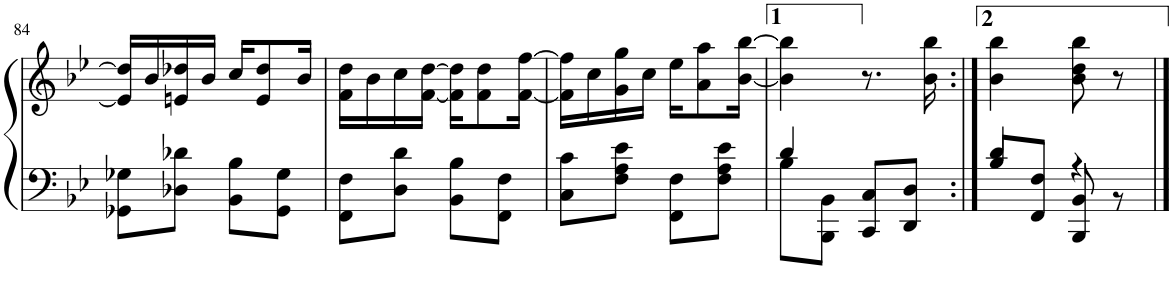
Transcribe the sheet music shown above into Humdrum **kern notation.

**kern	**kern
*part1	*part1
*staff2	*staff1
*I"Piano	*
*I'Pno	*
!!LO:PB:g=z
*clefF4	*clefG2
*k[b-e-]	*k[b-e-]
*M2/4	*M2/4
=84	=84
8GG-X\ 8G-X\L	16e/] 16dd-/]LL
.	16b-/
8D-X\ 8d-X\J	16en/ 16dd-X/
.	16b-/JJ
8BB-\ 8B-\L	16cc/KL
.	8e/ 8dd-/
8GG-\ 8G-\J	.
.	16b-/Jk
=85	=85
8FF\ 8F\L	16f\ 16dd\LL
.	16b-\
8D\ 8d\J	16cc\
.	[16f\ [16dd\JJ
8BB-\ 8B-\L	16f\] 16dd\]KL
.	8f\ 8dd\
8FF\ 8F\J	.
.	[16f\ [16ff\Jk
=86	=86
8C\ 8c\L	16f\] 16ff\]LL
.	16cc\
8F\ 8A\ 8e-\J	16g\ 16gg\
.	16cc\JJ
8FF\ 8F\L	16ee-\KL
.	8a\ 8aa\
8F\ 8A\ 8e-\J	.
.	[16b-\ [16bb-\Jk
=87	=87
*^	*
4d/	8B-\L	4b-\] 4bb-\]
.	8BBB-\ 8BB-\J	.
8CC/ 8C/L	4ryy	8.r
8DD/ 8D/J	.	.
.	.	16b-\ 16bb-\
=88:|!	=88:|!	=88:|!
8B-/L	4d/	4b-\ 4bb-\
8FF/ 8F/J	.	.
4r	8BBB-/ 8BB-/	8b-\ 8dd\ 8bb-\
.	8r	8r
*v	*v	*
==	==
*-	*-
